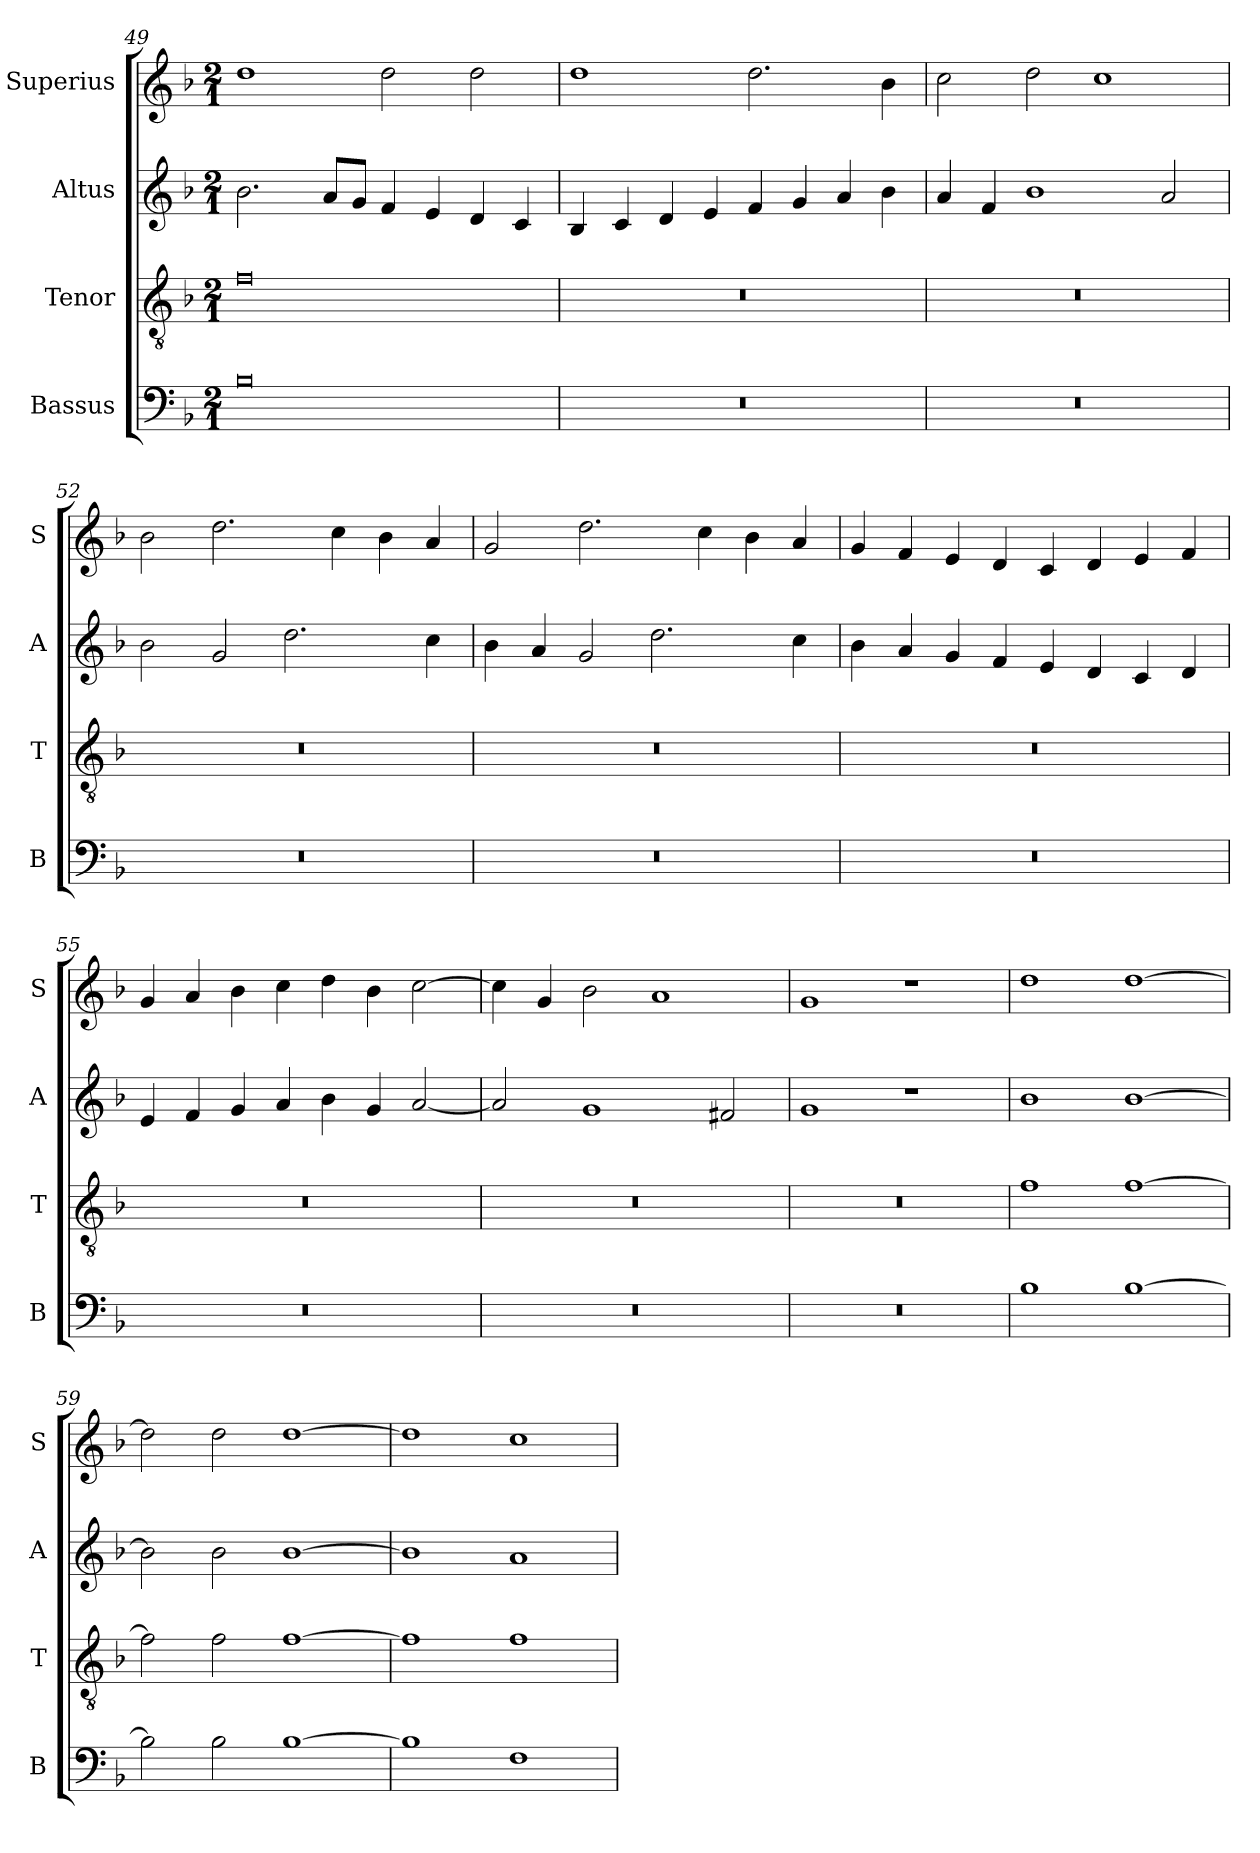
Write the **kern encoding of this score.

**kern	**kern	**kern	**kern
*part4	*part3	*part2	*part1
*staff4	*staff3	*staff2	*staff1
*I"Bassus	*I"Tenor	*I"Altus	*I"Superius
*I'B	*I'T	*I'A	*I'S
*clefF4	*clefGv2	*clefG2	*clefG2
*k[b-]	*k[b-]	*k[b-]	*k[b-]
*F:	*F:	*F:	*F:
*M2/1	*M2/1	*M2/1	*M2/1
=49	=49	=49	=49
0B-	0f	2.b-	1dd
.	.	8aL	.
.	.	8gJ	.
.	.	4f	2dd
.	.	4e	.
.	.	4d	2dd
.	.	4c	.
=50	=50	=50	=50
0r	0r	4B-	1dd
.	.	4c	.
.	.	4d	.
.	.	4e	.
.	.	4f	2.dd
.	.	4g	.
.	.	4a	.
.	.	4b-	4b-
=51	=51	=51	=51
0r	0r	4a	2cc
.	.	4f	.
.	.	1b-	2dd
.	.	.	1cc
.	.	2a	.
=52	=52	=52	=52
0r	0r	2b-	2b-
.	.	2g	2.dd
.	.	2.dd	.
.	.	.	4cc
.	.	.	4b-
.	.	4cc	4a
=53	=53	=53	=53
0r	0r	4b-	2g
.	.	4a	.
.	.	2g	2.dd
.	.	2.dd	.
.	.	.	4cc
.	.	.	4b-
.	.	4cc	4a
=54	=54	=54	=54
0r	0r	4b-	4g
.	.	4a	4f
.	.	4g	4e
.	.	4f	4d
.	.	4e	4c
.	.	4d	4d
.	.	4c	4e
.	.	4d	4f
=55	=55	=55	=55
0r	0r	4e	4g
.	.	4f	4a
.	.	4g	4b-
.	.	4a	4cc
.	.	4b-	4dd
.	.	4g	4b-
.	.	[2a	[2cc
=56	=56	=56	=56
0r	0r	2a]	4cc]
.	.	.	4g
.	.	1g	2b-
.	.	.	1a
.	.	2f#X	.
=57	=57	=57	=57
0r	0r	1g	1g
.	.	1r	1r
=58	=58	=58	=58
1B-	1f	1b-	1dd
[1B-	[1f	[1b-	[1dd
=59	=59	=59	=59
2B-]	2f]	2b-]	2dd]
2B-	2f	2b-	2dd
[1B-	[1f	[1b-	[1dd
=60	=60	=60	=60
1B-]	1f]	1b-]	1dd]
1F	1f	1a	1cc
=	=	=	=
*-	*-	*-	*-
